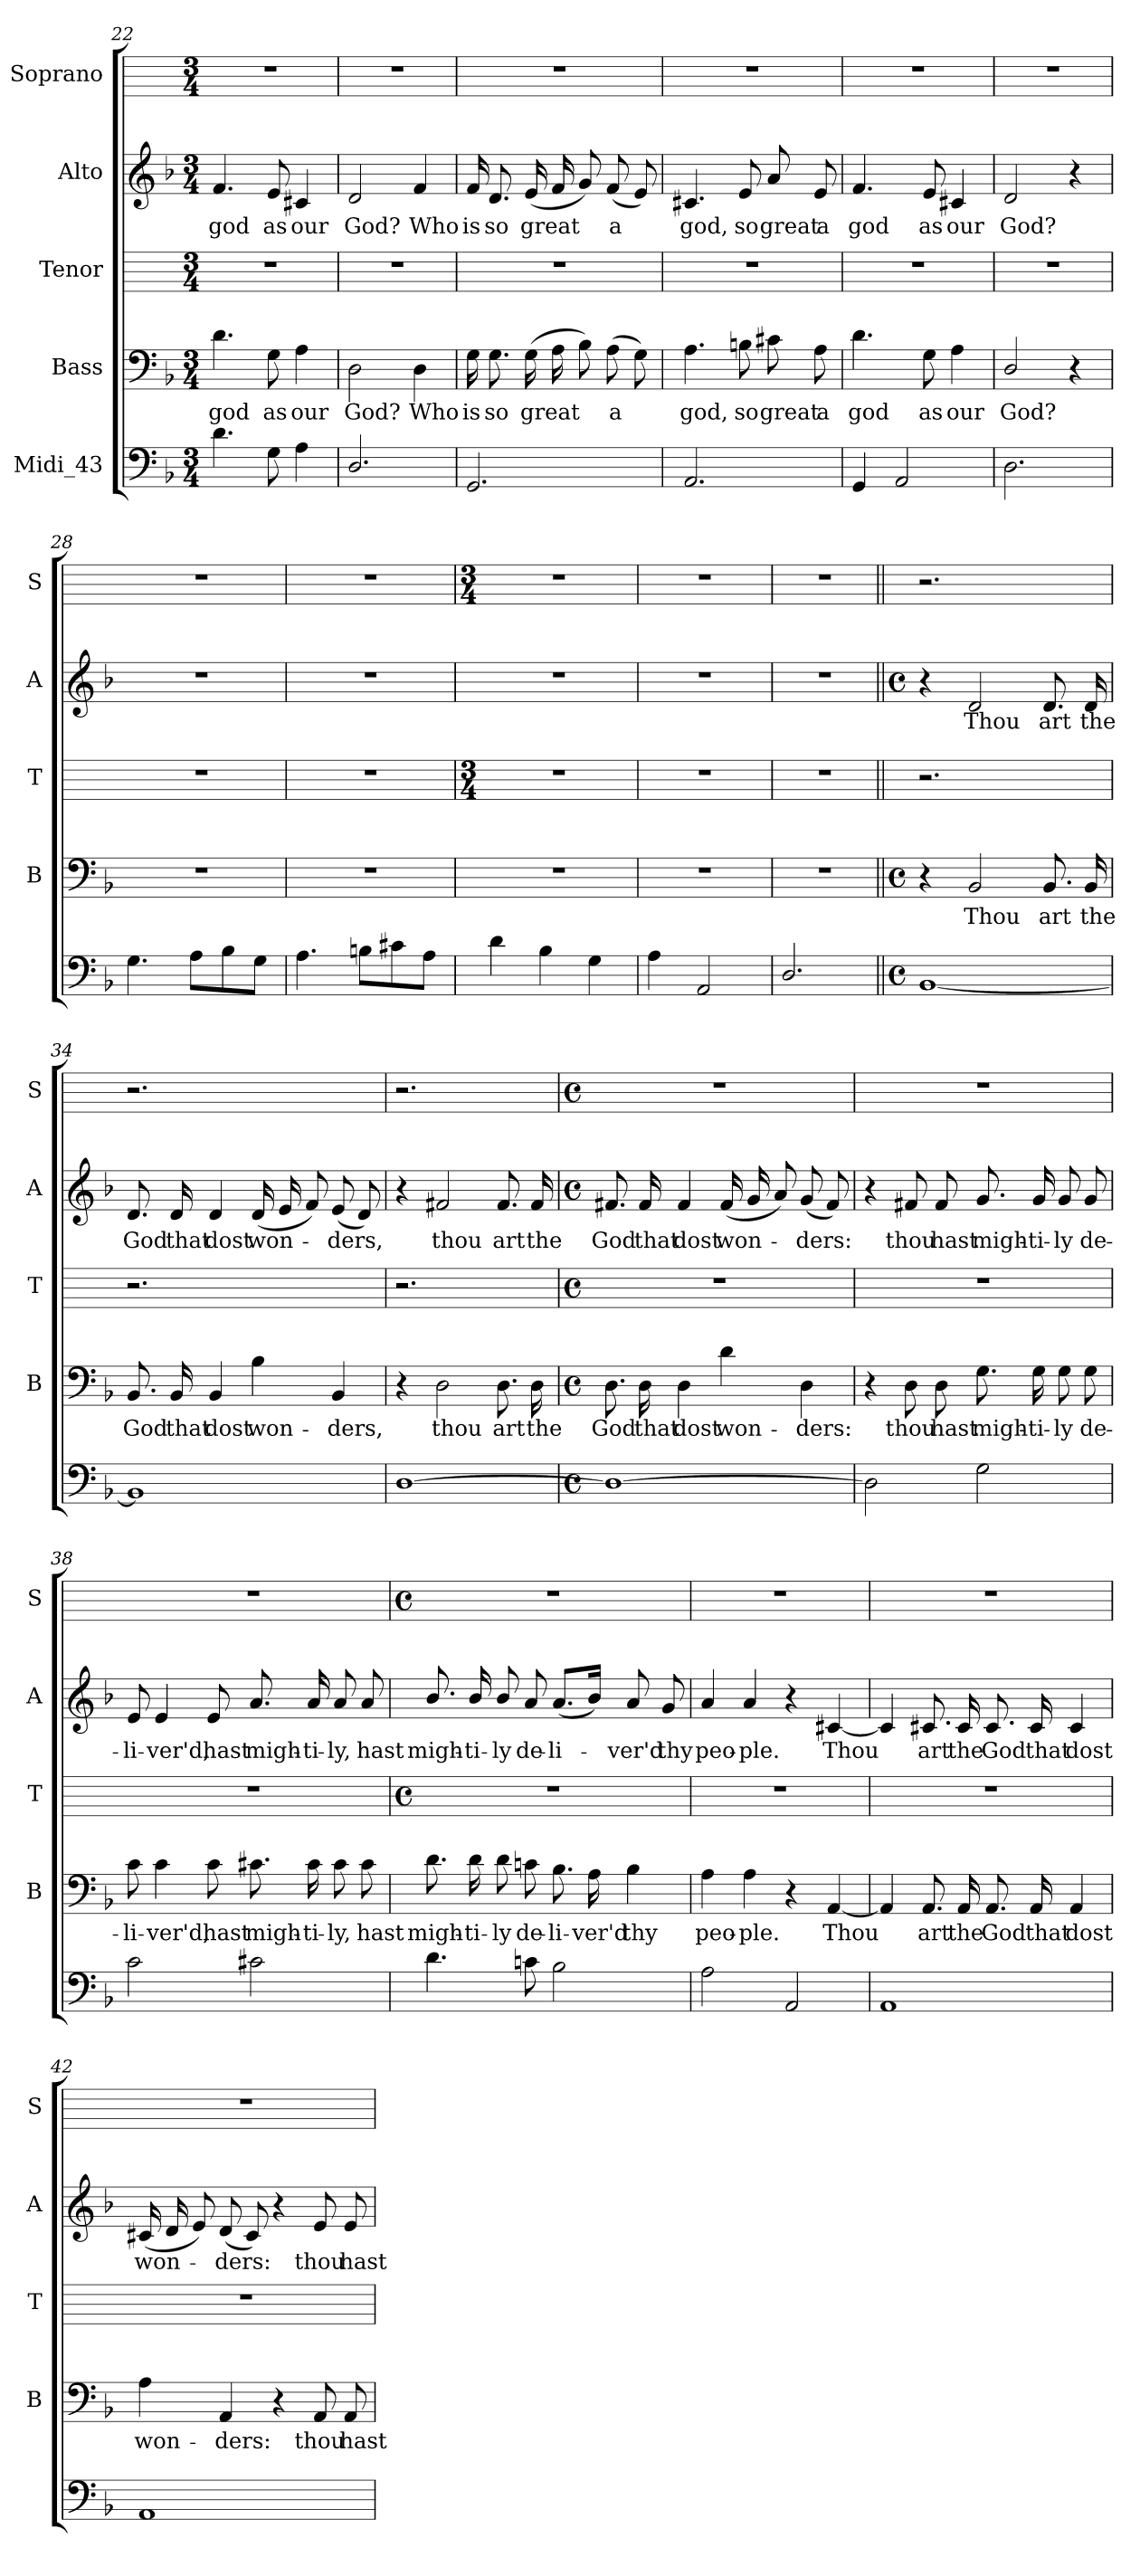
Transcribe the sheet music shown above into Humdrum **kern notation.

**kern	**kern	**text	**kern	**kern	**text	**kern
*part5	*part4	*part4	*part3	*part2	*part2	*part1
*staff5	*staff4	*staff4	*staff3	*staff2	*staff2	*staff1
*I"Midi_43	*I"Bass	*	*I"Tenor	*I"Alto	*	*I"Soprano
*	*I'B	*	*I'T	*I'A	*	*I'S
!!LO:LB:g=z
*clefF4	*clefF4	*	*	*clefG2	*	*
*k[b-]	*k[b-]	*	*	*k[b-]	*	*
*F:	*F:	*	*	*F:	*	*
*M3/4	*M3/4	*	*M3/4	*M3/4	*	*M3/4
=22	=22	=22	=22	=22	=22	=22
!	!	!LO:LY:b	!	!	!LO:LY:b	!
4.d	4.d	god	2.r	4.f	god	2.r
!	!	!LO:LY:b	!	!	!LO:LY:b	!
8G	8G	as	.	8e	as	.
!	!	!LO:LY:b	!	!	!LO:LY:b	!
4A	4A	our	.	4c#X	our	.
=23	=23	=23	=23	=23	=23	=23
!	!	!LO:LY:b	!	!	!LO:LY:b	!
2.D/	2D	God?	2.r	2d	God?	2.r
!	!	!LO:LY:b	!	!	!LO:LY:b	!
.	4D	Who	.	4f	Who	.
=24	=24	=24	=24	=24	=24	=24
!	!	!LO:LY:b	!	!	!LO:LY:b	!
2.GG	16G	is	2.r	16f	is	2.r
!	!	!LO:LY:b	!	!	!LO:LY:b	!
.	8.G	so	.	8.d	so	.
!	!	!LO:LY:b	!	!	!LO:LY:b	!
.	(>16GLL	great	.	(<16eLL	great	.
.	16A	.	.	16f	.	.
.	8B-J)	.	.	8gJ)	.	.
!	!	!LO:LY:b	!	!	!LO:LY:b	!
.	(>8AL	a	.	(<8fL	a	.
.	8GJ)	.	.	8eJ)	.	.
=25	=25	=25	=25	=25	=25	=25
!	!	!LO:LY:b	!	!	!LO:LY:b	!
2.AA	4.A	god,	2.r	4.c#X	god,	2.r
!	!	!LO:LY:b	!	!	!LO:LY:b	!
.	8Bn	so	.	8e	so	.
!	!	!LO:LY:b	!	!	!LO:LY:b	!
.	8c#X	great	.	8a	great	.
!	!	!LO:LY:b	!	!	!LO:LY:b	!
.	8A	a	.	8e	a	.
=26	=26	=26	=26	=26	=26	=26
!	!	!LO:LY:b	!	!	!LO:LY:b	!
4GG	4.d	god	2.r	4.f	god	2.r
2AA	.	.	.	.	.	.
!	!	!LO:LY:b	!	!	!LO:LY:b	!
.	8G	as	.	8e	as	.
!	!	!LO:LY:b	!	!	!LO:LY:b	!
.	4A	our	.	4c#X	our	.
=27	=27	=27	=27	=27	=27	=27
!	!	!LO:LY:b	!	!	!LO:LY:b	!
2.D	2D/	God?	2.r	2d	God?	2.r
.	4r	.	.	4r	.	.
=28	=28	=28	=28	=28	=28	=28
!	!LO:N:vis=1	!	!	!LO:N:vis=1	!	!
4.G	2.r	.	2.r	2.r	.	2.r
8AL	.	.	.	.	.	.
8B-	.	.	.	.	.	.
8GJ	.	.	.	.	.	.
=29	=29	=29	=29	=29	=29	=29
!	!LO:N:vis=1	!	!	!LO:N:vis=1	!	!
4.A	2.r	.	2.r	2.r	.	2.r
8BnL	.	.	.	.	.	.
8c#X	.	.	.	.	.	.
8AJ	.	.	.	.	.	.
!!LO:LB:g=z
=30	=30	=30	=30	=30	=30	=30
*	*	*	*M3/4	*	*	*M3/4
!	!LO:N:vis=1	!	!	!LO:N:vis=1	!	!
4d	2.r	.	2.r	2.r	.	2.r
4B-	.	.	.	.	.	.
4G	.	.	.	.	.	.
=31	=31	=31	=31	=31	=31	=31
!	!LO:N:vis=1	!	!	!LO:N:vis=1	!	!
4A	2.r	.	2.r	2.r	.	2.r
2AA	.	.	.	.	.	.
=32	=32	=32	=32	=32	=32	=32
!	!LO:N:vis=1	!	!	!LO:N:vis=1	!	!
2.D/	2.r	.	2.r	2.r	.	2.r
=33||	=33||	=33||	=33||	=33||	=33||	=33||
*M4/4	*M4/4	*	*	*M4/4	*	*
*met(c)	*met(c)	*	*	*met(c)	*	*
[1BB-	4r	.	2.r	4r	.	2.r
!	!	!LO:LY:b	!	!	!LO:LY:b	!
.	2BB-	Thou	.	2d	Thou	.
!	!	!LO:LY:b	!	!	!LO:LY:b	!
.	8.BB-	art	4ryy	8.d	art	4ryy
!	!	!LO:LY:b	!	!	!LO:LY:b	!
.	16BB-	the	.	16d	the	.
=34	=34	=34	=34	=34	=34	=34
!	!	!LO:LY:b	!	!	!LO:LY:b	!
1BB-]	8.BB-	God	2.r	8.d	God	2.r
!	!	!LO:LY:b	!	!	!LO:LY:b	!
.	16BB-	that	.	16d	that	.
!	!	!LO:LY:b	!	!	!LO:LY:b	!
.	4BB-	dost	.	4d	dost	.
!	!	!LO:LY:b	!	!	!LO:LY:b	!
.	4B-	won-	.	(<16dLL	won-	.
.	.	.	.	16e	.	.
.	.	.	.	8fJ)	.	.
!	!	!LO:LY:b	!	!	!LO:LY:b	!
.	4BB-	-ders,	4ryy	(<8eL	ders,	4ryy
.	.	.	.	8dJ)	.	.
=35	=35	=35	=35	=35	=35	=35
[1D	4r	.	2.r	4r	.	2.r
!	!	!LO:LY:b	!	!	!LO:LY:b	!
.	2D	thou	.	2f#X	thou	.
!	!	!LO:LY:b	!	!	!LO:LY:b	!
.	8.D	art	4ryy	8.f#	art	4ryy
!	!	!LO:LY:b	!	!	!LO:LY:b	!
.	16D	the	.	16f#	the	.
!!LO:LB:g=z
=36	=36	=36	=36	=36	=36	=36
*M4/4	*M4/4	*	*M4/4	*M4/4	*	*M4/4
*met(c)	*met(c)	*	*met(c)	*met(c)	*	*met(c)
!	!	!LO:LY:b	!	!	!LO:LY:b	!
1D_	8.D	God	1r	8.f#X	God	1r
!	!	!LO:LY:b	!	!	!LO:LY:b	!
.	16D	that	.	16f#	that	.
!	!	!LO:LY:b	!	!	!LO:LY:b	!
.	4D	dost	.	4f#	dost	.
!	!	!LO:LY:b	!	!	!LO:LY:b	!
.	4d	won-	.	(<16f#LL	won-	.
.	.	.	.	16g	.	.
.	.	.	.	8aJ)	.	.
!	!	!LO:LY:b	!	!	!LO:LY:b	!
.	4D	-ders:	.	(<8gL	ders:	.
.	.	.	.	8f#J)	.	.
=37	=37	=37	=37	=37	=37	=37
2D]	4r	.	1r	4r	.	1r
!	!	!LO:LY:b	!	!	!LO:LY:b	!
.	8D	thou	.	8f#X	thou	.
!	!	!LO:LY:b	!	!	!LO:LY:b	!
.	8D	hast	.	8f#	hast	.
!	!	!LO:LY:b	!	!	!LO:LY:b	!
2G	8.G	migh-	.	8.g	migh-	.
!	!	!LO:LY:b	!	!	!LO:LY:b	!
.	16G	-ti-	.	16g	-ti-	.
!	!	!LO:LY:b	!	!	!LO:LY:b	!
.	8G	-ly	.	8g	-ly	.
!	!	!LO:LY:b	!	!	!LO:LY:b	!
.	8G	de-	.	8g	de-	.
=38	=38	=38	=38	=38	=38	=38
!	!	!LO:LY:b	!	!	!LO:LY:b	!
2c	8c	-li-	1r	8e	-li-	1r
!	!	!LO:LY:b	!	!	!LO:LY:b	!
.	4c	-ver'd,	.	4e	-ver'd,	.
!	!	!LO:LY:b	!	!	!LO:LY:b	!
.	8c	hast	.	8e	hast	.
!	!	!LO:LY:b	!	!	!LO:LY:b	!
2c#X	8.c#X	migh-	.	8.a	migh-	.
!	!	!LO:LY:b	!	!	!LO:LY:b	!
.	16c#	-ti-	.	16a	-ti-	.
!	!	!LO:LY:b	!	!	!LO:LY:b	!
.	8c#	-ly,	.	8a	-ly,	.
!	!	!LO:LY:b	!	!	!LO:LY:b	!
.	8c#	hast	.	8a	hast	.
!!LO:LB:g=z
=39	=39	=39	=39	=39	=39	=39
*	*	*	*M4/4	*	*	*M4/4
*	*	*	*met(c)	*	*	*met(c)
!	!	!LO:LY:b	!	!	!LO:LY:b	!
4.d	8.d	migh-	1r	8.b-/	migh-	1r
!	!	!LO:LY:b	!	!	!LO:LY:b	!
.	16d	-ti-	.	16b-/	-ti-	.
!	!	!LO:LY:b	!	!	!LO:LY:b	!
.	8d	-ly	.	8b-/	-ly	.
!	!	!LO:LY:b	!	!	!LO:LY:b	!
8cn	8cn	de-	.	8a	de-	.
!	!	!LO:LY:b	!	!	!LO:LY:b	!
2B-	8.B-	-li-	.	(<8.aL	-li-	.
!	!	!LO:LY:b	!	!	!	!
.	16A	-ver'd	.	16b-J)	.	.
!	!	!LO:LY:b	!	!	!LO:LY:b	!
.	4B-	thy	.	8a	ver'd	.
!	!	!	!	!	!LO:LY:b	!
.	.	.	.	8g	thy	.
=40	=40	=40	=40	=40	=40	=40
!	!	!LO:LY:b	!	!	!LO:LY:b	!
2A	4A	peo-	1r	4a	peo-	1r
!	!	!LO:LY:b	!	!	!LO:LY:b	!
.	4A	-ple.	.	4a	-ple.	.
2AA	4r	.	.	4r	.	.
!	!	!LO:LY:b	!	!	!LO:LY:b	!
.	[4AA	Thou	.	[4c#X	Thou	.
=41	=41	=41	=41	=41	=41	=41
1AA	4AA]	.	1r	4c#]	.	1r
!	!	!LO:LY:b	!	!	!LO:LY:b	!
.	8.AA	art	.	8.c#	art	.
!	!	!LO:LY:b	!	!	!LO:LY:b	!
.	16AA	the	.	16c#	the	.
!	!	!LO:LY:b	!	!	!LO:LY:b	!
.	8.AA	God	.	8.c#	God	.
!	!	!LO:LY:b	!	!	!LO:LY:b	!
.	16AA	that	.	16c#	that	.
!	!	!LO:LY:b	!	!	!LO:LY:b	!
.	4AA	dost	.	4c#	dost	.
=42	=42	=42	=42	=42	=42	=42
!	!	!LO:LY:b	!	!	!LO:LY:b	!
1AA	4A	won-	1r	(<16c#XLL	won-	1r
.	.	.	.	16d	.	.
.	.	.	.	8eJ)	.	.
!	!	!LO:LY:b	!	!	!LO:LY:b	!
.	4AA	-ders:	.	(<8dL	ders:	.
.	.	.	.	8c#J)	.	.
.	4r	.	.	4r	.	.
!	!	!LO:LY:b	!	!	!LO:LY:b	!
.	8AA	thou	.	8e	thou	.
!	!	!LO:LY:b	!	!	!LO:LY:b	!
.	8AA	hast	.	8e	hast	.
=	=	=	=	=	=	=
*-	*-	*-	*-	*-	*-	*-
